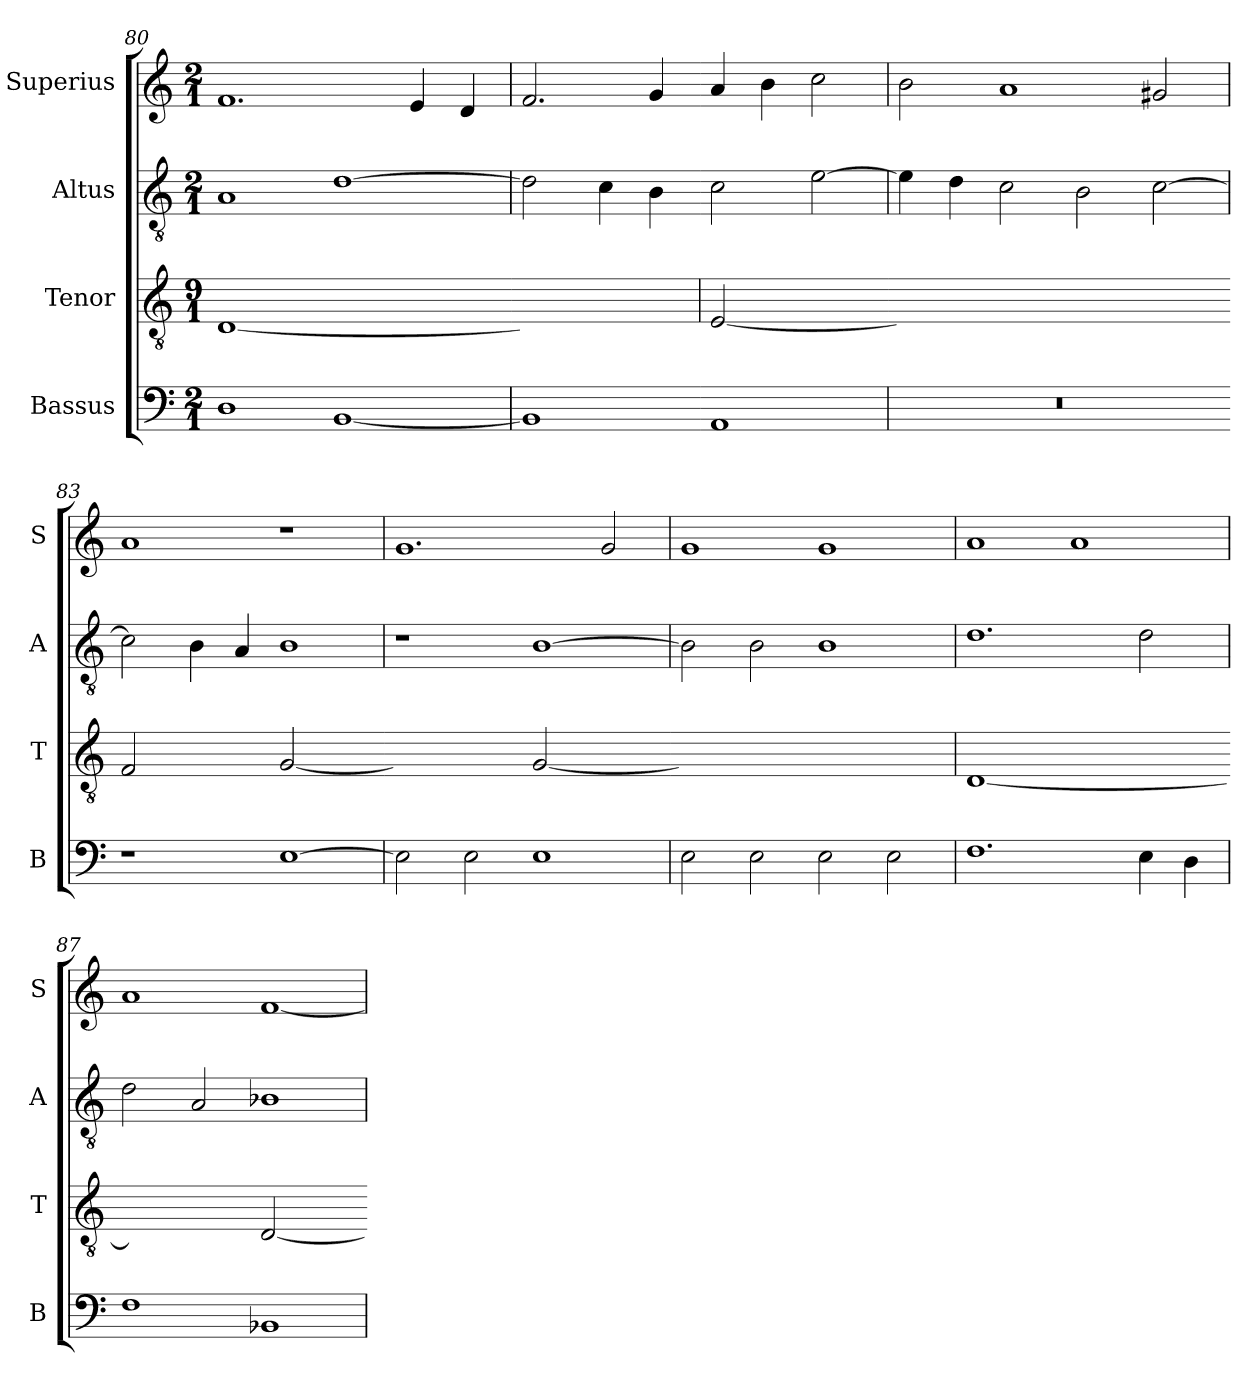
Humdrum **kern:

**kern	**kern	**kern	**kern
*part4	*part3	*part2	*part1
*staff4	*staff3	*staff2	*staff1
*I"Bassus	*I"Tenor	*I"Altus	*I"Superius
*I'B	*I'T	*I'A	*I'S
*clefF4	*clefGv2	*clefGv2	*clefG2
*k[]	*k[]	*k[]	*k[]
*M2/1	*M9/1	*M2/1	*M2/1
=80	=80	=80	=80
!	!LO:N:vis=1	!	!
1D	[0D	1A	1.f
[1BB	.	[1d	.
.	.	.	4e/
.	.	.	4d/
=81	=81-	=81	=81
!	!LO:N:vis=2	!	!
1BB]	1Dyy]	2d\]	2.f/
.	.	4c\	.
.	.	4B\	4g/
=-	=	=-	=-
!	!LO:N:vis=2	!	!
1AA	[1E	2c\	4a/
.	.	.	4b\
.	.	[2e\	2cc\
=82	=82-	=82	=82
!	!LO:N:vis=1	!	!
0r	0Eyy]	4e\]	2b\
.	.	4d\	.
.	.	2c\	1a
.	.	2B\	.
.	.	[2c\	2g#X/
=83	=83-	=83	=83
!	!LO:N:vis=2	!	!
1r	1F	2c\]	1a
.	.	4B\	.
.	.	4A/	.
!	!LO:N:vis=2	!	!
[1E	[1G	1B	1r
=84	=84-	=84	=84
!	!LO:N:vis=2	!	!
2E\]	1Gyy]	1r	1.g
2E\	.	.	.
!	!LO:N:vis=2	!	!
1E	[1G	[1B	.
.	.	.	2g/
=85	=85-	=85	=85
!	!LO:N:vis=1	!	!
2E\	0Gyy]	2B\]	1g
2E\	.	2B\	.
2E\	.	1B	1g
2E\	.	.	.
=86	=86	=86	=86
!	!LO:N:vis=1	!	!
1.F	[0D	1.d	1a
.	.	.	1a
4E\	.	2d\	.
4D\	.	.	.
=87	=87-	=87	=87
!	!LO:N:vis=2	!	!
1F	1Dyy]	2d\	1a
.	.	2A/	.
!	!LO:N:vis=2	!	!
1BB-X	[1D	1B-X	[1f
=	=-	=	=
*-	*-	*-	*-
